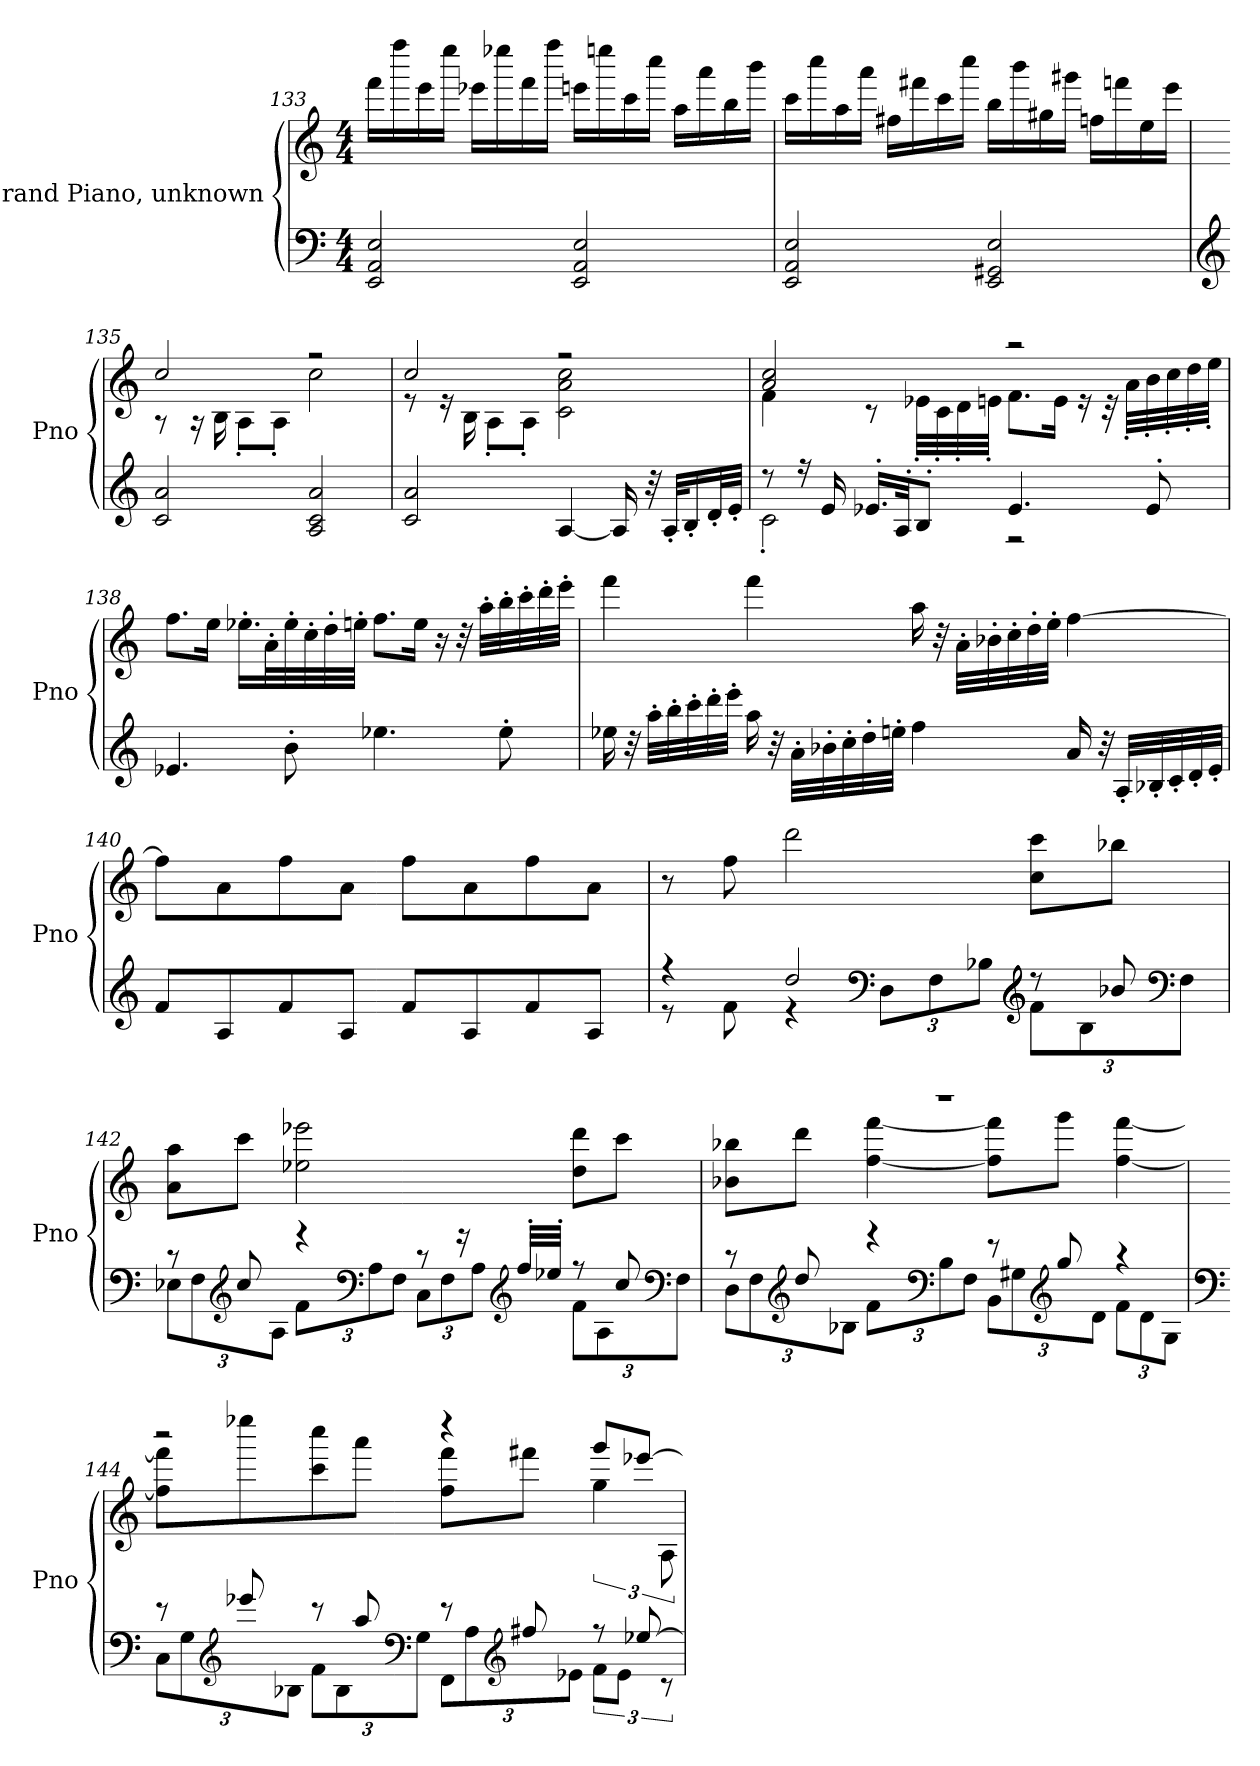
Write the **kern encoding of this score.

**kern	**kern
*part1	*part1
*staff2	*staff1
*I"Grand Piano, unknown	*
*I'Pno	*
!!LO:LB:g=z
*clefF4	*clefG2
*k[]	*k[]
*M4/4	*M4/4
=133	=133
2EE/ 2AA/ 2E/	16fff\LL
.	16ffff\
.	16eee\
.	16eeee\JJ
.	16eee-X\LL
.	16eeee-X\
.	16fff\
.	16ffff\JJ
2EE/ 2AA/ 2E/	16eeen\LL
.	16eeeen\
.	16ccc\
.	16cccc\JJ
.	16aa\LL
.	16aaa\
.	16bb\
.	16bbb\JJ
=134	=134
2EE/ 2AA/ 2E/	16ccc\LL
.	16cccc\
.	16aa\
.	16aaa\JJ
.	16ff#X\LL
.	16fff#X\
.	16ccc\
.	16cccc\JJ
2EE/ 2GG#X/ 2E/	16bb\LL
.	16bbb\
.	16gg#X\
.	16ggg#X\JJ
.	16ffn\LL
.	16fffn\
.	16ee\
.	16eee\JJ
!!LO:LB:g=z
=135	=135
*clefG2	*
*	*^
2c/ 2a/	2cc/	8r
.	.	16r
.	.	16B\
.	.	8A'\L
.	.	8A'\J
2A/ 2c/ 2a/	2r	2cc\
=136	=136	=136
2c/ 2a/	2cc/	8r
.	.	16r
.	.	16B\
.	.	8A'\L
.	.	8A'\J
[4A/	2r	2c\ 2a\ 2cc\
16A/]	.	.
32r	.	.
32A'/KLL	.	.
16B'/	.	.
32d'/L	.	.
32e'/JJJ	.	.
=137	=137	=137
*^	*	*
8r	2c'\	2a/ 2cc/	4f\
16r	.	.	.
16e/	.	.	.
16.e-X'/LL	.	.	8r
32A'/JK	.	.	.
8B'/J	.	.	32e-X'\LLL
.	.	.	32c'\
.	.	.	32d'\
.	.	.	32en'\JJJ
4.e-/	2r	2r	8.f\L
.	.	.	16e\Jk
.	.	.	16r
.	.	.	32r
.	.	.	32a'\LLL
8e-'/	.	.	32b'\
.	.	.	32cc'\
.	.	.	32dd'\
.	.	.	32ee'\JJJ
*v	*v	*	*
*	*v	*v
!!LO:LB:g=z
=138	=138
4.e-X/	8.ff\L
.	16ee\Jk
.	16.ee-X'\LL
.	32a'\L
8b'\	32ee-'\
.	32cc'\
.	32dd'\
.	32een'\JJJ
4.ee-X\	8.ff\L
.	16ee\Jk
.	16r
.	32r
.	32aa'\LLL
8ee-'\	32bb'\
.	32ccc'\
.	32ddd'\
.	32eee'\JJJ
!!LO:PB:g=z
=139	=139
16ee-X\	4fff\
32r	.
32aa'\LLL	.
32bb'\	.
32ccc'\	.
32ddd'\	.
32eee'\JJJ	.
16aa\	4fff\
32r	.
32a'\LLL	.
32b-X'\	.
32cc'\	.
32dd'\	.
32een'\JJJ	.
4ff\	16aa\
.	32r
.	32a'\LLL
.	32b-X'\
.	32cc'\
.	32dd'\
.	32ee'\JJJ
16a/	[4ff\
32r	.
32A'/LLL	.
32B-X'/	.
32c'/	.
32d'/	.
32e'/JJJ	.
=140	=140
8f/L	8ff\L]
8A/	8a\
8f/	8ff\
8A/J	8a\J
8f/L	8ff\L
8A/	8a\
8f/	8ff\
8A/J	8a\J
!!LO:LB:g=z
=141	=141
*^	*
4r	8r	8r
.	8f\	8ff\
2dd/	4r	2ddd\
*clefF4	*	*
*	*Xbrackettup	*
.	12D\L	.
.	12F\	.
.	12B-X\J	.
*clefG2	*	*
8r	12f\L	8cc\ 8ccc\L
.	12B-\	.
8b-X/	.	8bb-X\J
*clefF4	*	*
.	12F\J	.
=142	=142	=142
8r	12E-X\L	8a\ 8aa\L
.	12F\	.
*clefG2	*	*
8cc/	.	8ccc\J
.	12A\J	.
4r	12f\L	2ee-X\ 2eee-X\
*clefF4	*	*
.	12A\	.
.	12F\J	.
8r	12C\L	.
.	12F\	.
16r	.	.
.	12A\J	.
*clefG2	*	*
32ff'/LLL	.	.
32ee-X'/JJJ	.	.
8r	12f\L	8dd\ 8ddd\L
.	12A\	.
8cc/	.	8ccc\J
*clefF4	*	*
.	12F\J	.
!!LO:LB:g=z
=143	=143	=143
*	*	*^
8r	12D\L	1r	8b-X\ 8bb-X\L
.	12F\	.	.
*clefG2	*	*	*
8dd/	.	.	8ddd\J
.	12B-X\J	.	.
4r	12f\L	.	[4ff\ [4fff\
*clefF4	*	*	*
.	12B-\	.	.
.	12F\J	.	.
8r	12BB\L	.	8ff\] 8fff\]L
.	12G#X\	.	.
*clefG2	*	*	*
8gg/	.	.	8ggg\J
.	12d\J	.	.
4r	12f\L	.	[4ff\ [4fff\
.	12d\	.	.
.	12G#\J	.	.
=144	=144	=144	=144
*clefF4	*	*	*
8r	12C\L	2r	8ff\] 8fff\]L
.	12G\	.	.
*clefG2	*	*	*
8eee-X/	.	.	8eeee-X\
.	12B-X\J	.	.
8r	12f\L	.	8ccc\ 8cccc\
.	12B-\	.	.
8aa/	.	.	8aaa\J
*clefF4	*	*	*
.	12G\J	.	.
8r	12FF\L	4r	8ff\ 8fff\L
.	12A\	.	.
*clefG2	*	*	*
8ff#X/	.	.	8fff#X\J
.	12e-X\J	.	.
*	*brackettup	*	*
8r	12f\L	8ggg/L	6gg\
.	12e-\J	.	.
[8ee-X/	.	[8eee-X/J	.
.	12r	.	12A\
*v	*v	*	*
*	*v	*v
=	=
*-	*-
